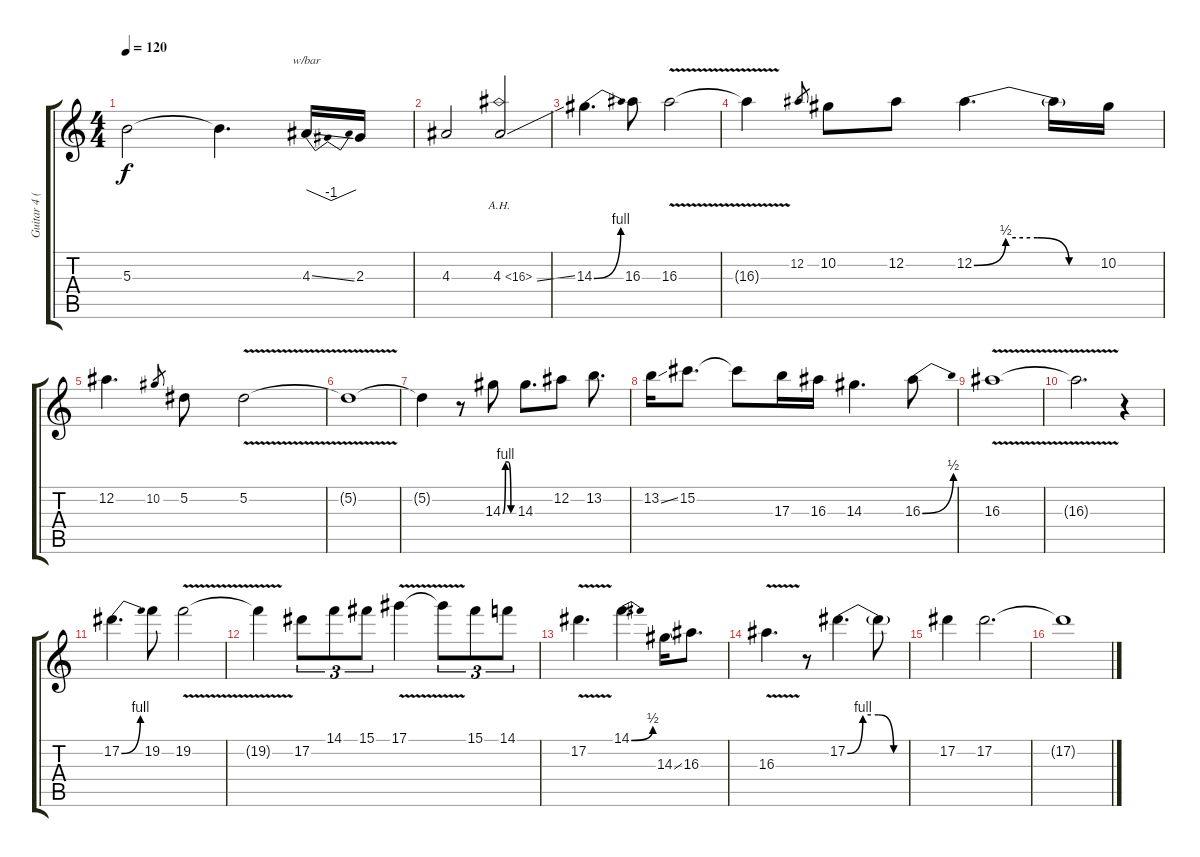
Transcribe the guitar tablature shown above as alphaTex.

\track ("Guitar 4 (Lead)" "Guitar 4 (") {instrument overdrivenguitar}
\staff {score tabs}
\tuning (Eb4 Bb3 Gb3 Db3 Ab2 Eb2) {hide}
\ts (4 4)
\tempo 120
\clef g2
\ks c
5.3.2{dy f} 5.3{t}.4{d} 4.3{ss}.16{tbe (dip default 0 0 30 -4 60 0)} 2.3.16 |
4.3.2 4.3{ah 12 ss}.2 |
14.3{be (bend 0 0 60 4)}.4{d} 16.3.8 16.3{v}.2 |
16.3{t}.4 12.2.8{gr} 10.2.8 12.2.8 12.2{be (custom 0 0 15 2 30 2 45 0 60 0)}.4{d} 12.2{t}.16 10.2.16 |
12.2.4{d} 10.2.8{gr} 5.2.8 5.2{v}.2 |
5.2{t}.1 |
5.2{t}.4 r.8 14.3{be (custom 0 0 15 4 30 4 45 0 60 0)}.8 14.3.8{d} 12.2.8 13.2.8{d} |
13.2{ss}.16 15.2.8{d} 15.2{t}.8 17.3.16 16.3.16 14.3.4{d} 16.3{be (bend 0 0 60 2)}.8 |
16.3{v}.1 |
16.3{t}.2{d} r.4 |
17.2{be (bend 0 0 60 4)}.4{d} 19.2.8 19.2{v}.2 |
19.2{t}.4 17.2.8{tu (3 2)} 14.1.8{tu (3 2)} 15.1.8{tu (3 2)} 17.1{v}.4 17.1{t}.8{tu (3 2)} 15.1.8{tu (3 2)} 14.1.8{tu (3 2)} |
17.2{v}.4{d} 14.1{be (bend 0 0 60 2)}.4{d} 14.3{ss}.16 16.3.8{d} |
16.3{v}.4{d} r.8 17.2{be (custom 0 0 15 4 30 4 45 0 60 0)}.4{d} 17.2{t}.8 |
17.2.4 17.2.2{d} |
17.2{t}.1
